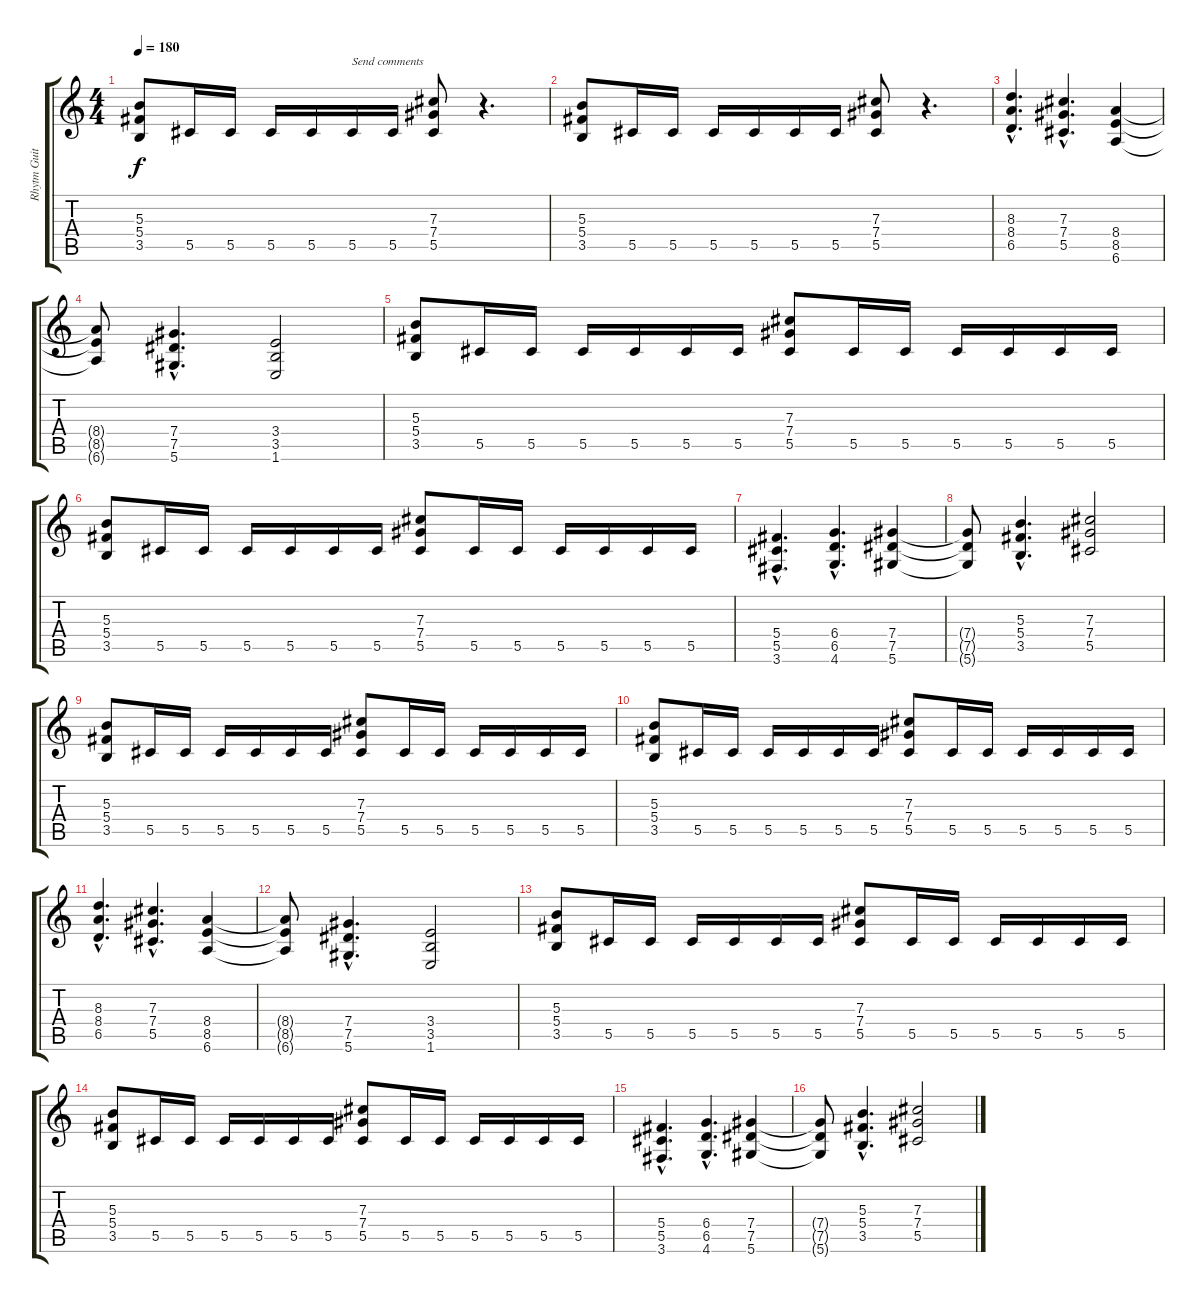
\track ("Rhytm Guitar" "Rhytm Guit") {instrument distortionguitar}
\staff {score tabs}
\tuning (Eb4 Bb3 Gb3 Db3 Ab2 Eb2) {hide}
\ts (4 4)
\tempo 180
\clef g2
\ks c
(5.3 5.4 3.5).8{dy f instrument distortionguitar} 5.5.16 5.5.16 5.5.16 5.5.16 5.5.16{txt "Send comments"} 5.5.16 (7.3 7.4 5.5).8 r.4{d} |
(5.3 5.4 3.5).8 5.5.16 5.5.16 5.5.16 5.5.16 5.5.16 5.5.16 (7.3 7.4 5.5).8 r.4{d} |
(8.3{hac} 8.4{hac} 6.5{hac}).4{d} (7.3{hac} 7.4{hac} 5.5{hac}).4{d} (8.4 8.5 6.6).4 |
(8.4{t} 8.5{t} 6.6{t}).8 (7.4{hac} 7.5{hac} 5.6{hac}).4{d} (3.4 3.5 1.6).2 |
(5.3 5.4 3.5).8 5.5.16 5.5.16 5.5.16 5.5.16 5.5.16 5.5.16 (7.3 7.4 5.5).8 5.5.16 5.5.16 5.5.16 5.5.16 5.5.16 5.5.16 |
(5.3 5.4 3.5).8 5.5.16 5.5.16 5.5.16 5.5.16 5.5.16 5.5.16 (7.3 7.4 5.5).8 5.5.16 5.5.16 5.5.16 5.5.16 5.5.16 5.5.16 |
(5.4{hac} 5.5{hac} 3.6{hac}).4{d} (6.4{hac} 6.5{hac} 4.6{hac}).4{d} (7.4 7.5 5.6).4 |
(7.4{t} 7.5{t} 5.6{t}).8 (5.3{hac} 5.4{hac} 3.5{hac}).4{d} (7.3 7.4 5.5).2 |
(5.3 5.4 3.5).8 5.5.16 5.5.16 5.5.16 5.5.16 5.5.16 5.5.16 (7.3 7.4 5.5).8 5.5.16 5.5.16 5.5.16 5.5.16 5.5.16 5.5.16 |
(5.3 5.4 3.5).8 5.5.16 5.5.16 5.5.16 5.5.16 5.5.16 5.5.16 (7.3 7.4 5.5).8 5.5.16 5.5.16 5.5.16 5.5.16 5.5.16 5.5.16 |
(8.3{hac} 8.4{hac} 6.5{hac}).4{d} (7.3{hac} 7.4{hac} 5.5{hac}).4{d} (8.4 8.5 6.6).4 |
(8.4{t} 8.5{t} 6.6{t}).8 (7.4{hac} 7.5{hac} 5.6{hac}).4{d} (3.4 3.5 1.6).2 |
(5.3 5.4 3.5).8 5.5.16 5.5.16 5.5.16 5.5.16 5.5.16 5.5.16 (7.3 7.4 5.5).8 5.5.16 5.5.16 5.5.16 5.5.16 5.5.16 5.5.16 |
(5.3 5.4 3.5).8 5.5.16 5.5.16 5.5.16 5.5.16 5.5.16 5.5.16 (7.3 7.4 5.5).8 5.5.16 5.5.16 5.5.16 5.5.16 5.5.16 5.5.16 |
(5.4{hac} 5.5{hac} 3.6{hac}).4{d} (6.4{hac} 6.5{hac} 4.6{hac}).4{d} (7.4 7.5 5.6).4 |
(7.4{t} 7.5{t} 5.6{t}).8 (5.3{hac} 5.4{hac} 3.5{hac}).4{d} (7.3 7.4 5.5).2
